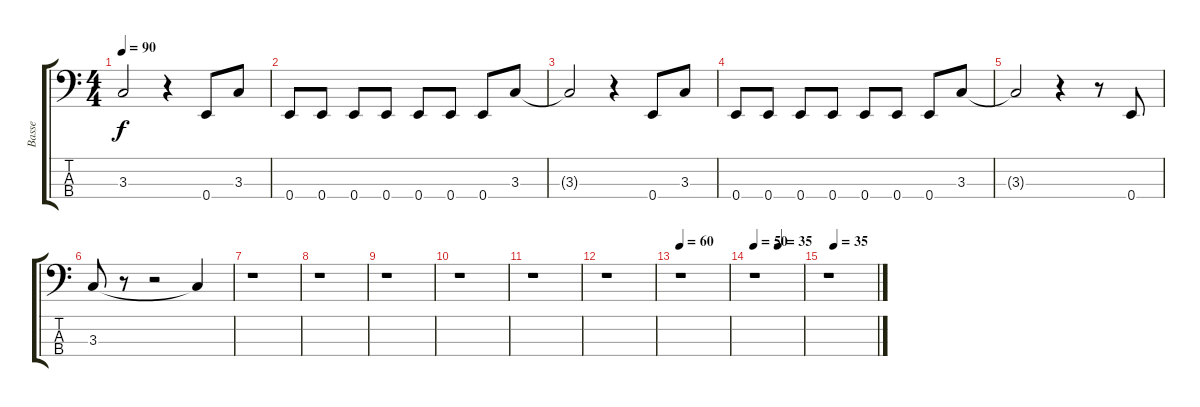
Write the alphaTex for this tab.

\track ("Basse" "Basse") {instrument electricbasspick}
\staff {score tabs}
\tuning (G2 D2 A1 E1) {hide}
\ts (4 4)
\tempo 90
\clef f4
\ks c
3.3{t}.2{dy f} r.4 0.4.8 3.3.8 |
0.4.8 0.4.8 0.4.8 0.4.8 0.4.8 0.4.8 0.4.8 3.3.8 |
3.3{t}.2 r.4 0.4.8 3.3.8 |
0.4.8 0.4.8 0.4.8 0.4.8 0.4.8 0.4.8 0.4.8 3.3.8 |
3.3{t}.2 r.4 r.8 0.4.8 |
3.3.8 r.8 r.2 3.3{t}.4 |
r.1 |
r.1 |
r.1 |
r.1 |
r.1 |
r.1 |
\tempo 60
r.1 |
\tempo 50
\tempo (35 0.5)
r.1 |
\tempo (35 0.125)
r.1
